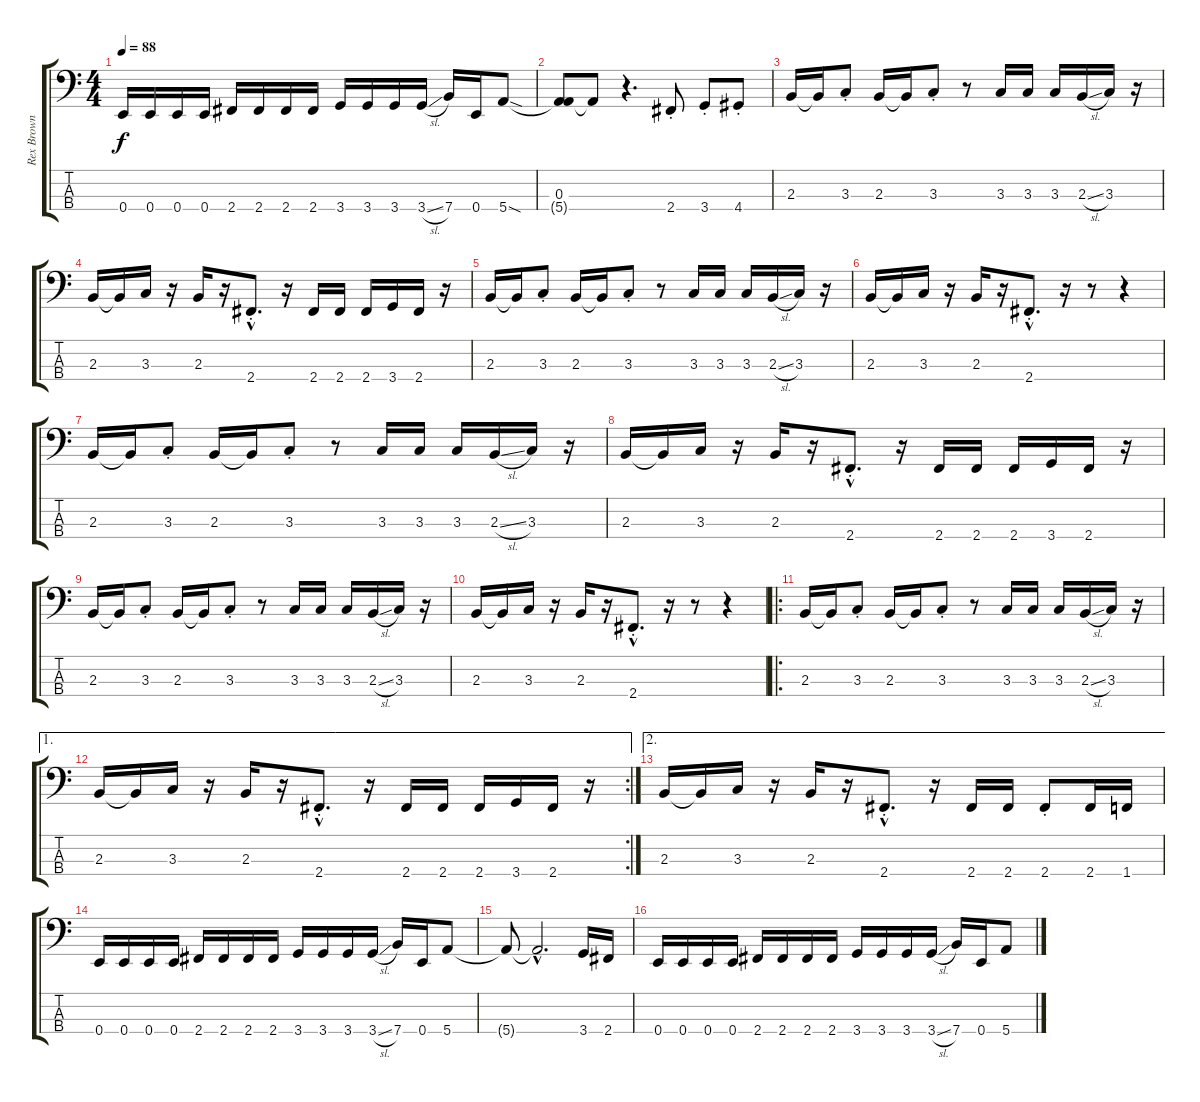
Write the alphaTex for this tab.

\track ("Rex Brown (Bass)" "Rex Brown ") {instrument electricbasspick}
\staff {score tabs}
\tuning (G2 D2 A1 E1) {hide}
\ts (4 4)
\tempo 88
\clef f4
\ks c
0.4.16{dy f} 0.4.16 0.4.16 0.4.16 2.4.16 2.4.16 2.4.16 2.4.16 3.4.16 3.4.16 3.4.16 3.4{sl}.16 7.4.16 0.4.16 5.4{sod}.8 |
(0.3 5.4{t}).8 5.4{t}.8 r.4{d} 2.4{st}.8 3.4{st}.8 4.4{st}.8 |
2.3.16 2.3{t}.16 3.3{st}.8 2.3.16 2.3{t}.16 3.3{st}.8 r.8 3.3.16 3.3.16 3.3.16 2.3{sl}.16 3.3.16 r.16 |
2.3.16 2.3{t}.16 3.3.16 r.16 2.3.16 r.16 2.4{hac st}.8{d} r.16 2.4.16 2.4.16 2.4.16 3.4.16 2.4.16 r.16 |
2.3.16 2.3{t}.16 3.3{st}.8 2.3.16 2.3{t}.16 3.3{st}.8 r.8 3.3.16 3.3.16 3.3.16 2.3{sl}.16 3.3.16 r.16 |
2.3.16 2.3{t}.16 3.3.16 r.16 2.3.16 r.16 2.4{hac st}.8{d} r.16 r.8 r.4 |
2.3.16 2.3{t}.16 3.3{st}.8 2.3.16 2.3{t}.16 3.3{st}.8 r.8 3.3.16 3.3.16 3.3.16 2.3{sl}.16 3.3.16 r.16 |
2.3.16 2.3{t}.16 3.3.16 r.16 2.3.16 r.16 2.4{hac st}.8{d} r.16 2.4.16 2.4.16 2.4.16 3.4.16 2.4.16 r.16 |
2.3.16 2.3{t}.16 3.3{st}.8 2.3.16 2.3{t}.16 3.3{st}.8 r.8 3.3.16 3.3.16 3.3.16 2.3{sl}.16 3.3.16 r.16 |
2.3.16 2.3{t}.16 3.3.16 r.16 2.3.16 r.16 2.4{hac st}.8{d} r.16 r.8 r.4 |
\ro
2.3.16 2.3{t}.16 3.3{st}.8 2.3.16 2.3{t}.16 3.3{st}.8 r.8 3.3.16 3.3.16 3.3.16 2.3{sl}.16 3.3.16 r.16 |
\ae 1
\rc 2
2.3.16 2.3{t}.16 3.3.16 r.16 2.3.16 r.16 2.4{hac st}.8{d} r.16 2.4.16 2.4.16 2.4.16 3.4.16 2.4.16 r.16 |
\ae 2
2.3.16 2.3{t}.16 3.3.16 r.16 2.3.16 r.16 2.4{hac st}.8{d} r.16 2.4.16 2.4.16 2.4{st}.8 2.4.16 1.4.16 |
0.4.16 0.4.16 0.4.16 0.4.16 2.4.16 2.4.16 2.4.16 2.4.16 3.4.16 3.4.16 3.4.16 3.4{sl}.16 7.4.16 0.4.16 5.4.8 |
5.4{t}.8 5.4{hac t}.2{d} 3.4.16 2.4.16 |
0.4.16 0.4.16 0.4.16 0.4.16 2.4.16 2.4.16 2.4.16 2.4.16 3.4.16 3.4.16 3.4.16 3.4{sl}.16 7.4.16 0.4.16 5.4.8
